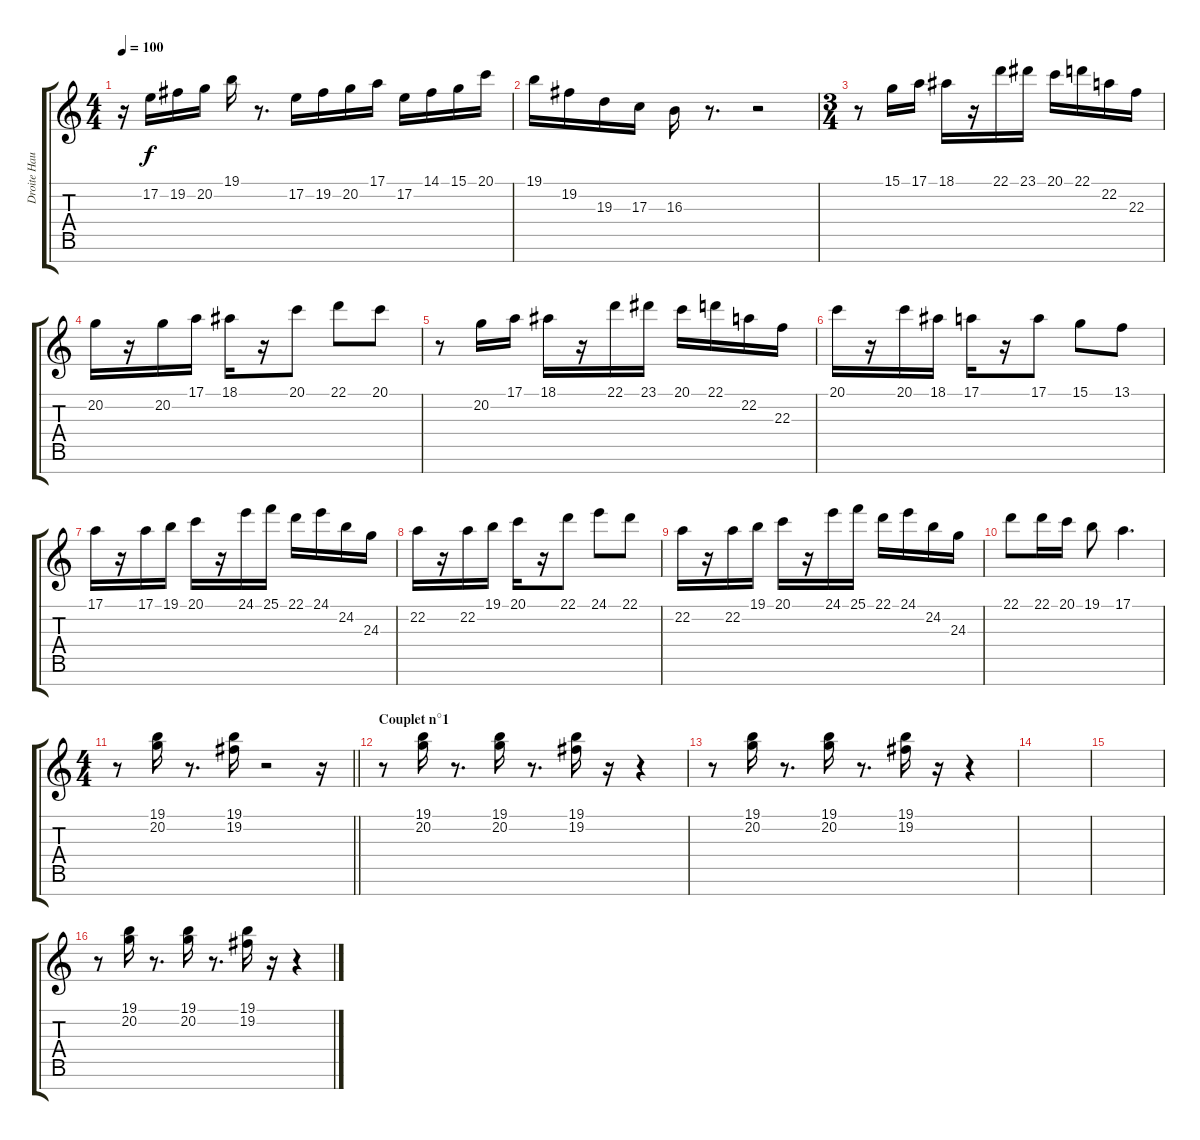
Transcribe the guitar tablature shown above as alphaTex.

\track ("Droite Haute" "Droite Hau") {instrument acousticgrandpiano}
\staff {score tabs}
\tuning (E4 B3 G3 D3 A2 E2 B1) {hide}
\ts (4 4)
\tempo 100
\clef g2
\ks c
r.16{dy f} 17.2.16 19.2.16 20.2.16 19.1.16 r.8{d} 17.2.16 19.2.16 20.2.16 17.1.16 17.2.16 14.1.16 15.1.16 20.1.16 |
19.1.16 19.2.16 19.3.16 17.3.16 16.3.16 r.8{d} r.2 |
\ts (3 4)
r.8 15.1.16 17.1.16 18.1.16 r.16 22.1.16 23.1.16 20.1.16 22.1.16 22.2.16 22.3.16 |
20.2.16 r.16 20.2.16 17.1.16 18.1.16 r.16 20.1.8 22.1.8 20.1.8 |
r.8 20.2.16 17.1.16 18.1.16 r.16 22.1.16 23.1.16 20.1.16 22.1.16 22.2.16 22.3.16 |
20.1.16 r.16 20.1.16 18.1.16 17.1.16 r.16 17.1.8 15.1.8 13.1.8 |
17.1.16 r.16 17.1.16 19.1.16 20.1.16 r.16 24.1.16 25.1.16 22.1.16 24.1.16 24.2.16 24.3.16 |
22.2.16 r.16 22.2.16 19.1.16 20.1.16 r.16 22.1.8 24.1.8 22.1.8 |
22.2.16 r.16 22.2.16 19.1.16 20.1.16 r.16 24.1.16 25.1.16 22.1.16 24.1.16 24.2.16 24.3.16 |
22.1.8 22.1.16 20.1.16 19.1.8 17.1.4{d} |
\ts (4 4)
\barLineRight lightlight
r.8 (19.1 20.2).16 r.8{d} (19.1 19.2).16 r.2 r.16 |
\section ("" "Couplet n°1")
r.8 (19.1 20.2).16 r.8{d} (19.1 20.2).16 r.8{d} (19.1 19.2).16 r.16 r.4 |
r.8 (19.1 20.2).16 r.8{d} (19.1 20.2).16 r.8{d} (19.1 19.2).16 r.16 r.4 |
|
|
r.8 (19.1 20.2).16 r.8{d} (19.1 20.2).16 r.8{d} (19.1 19.2).16 r.16 r.4
